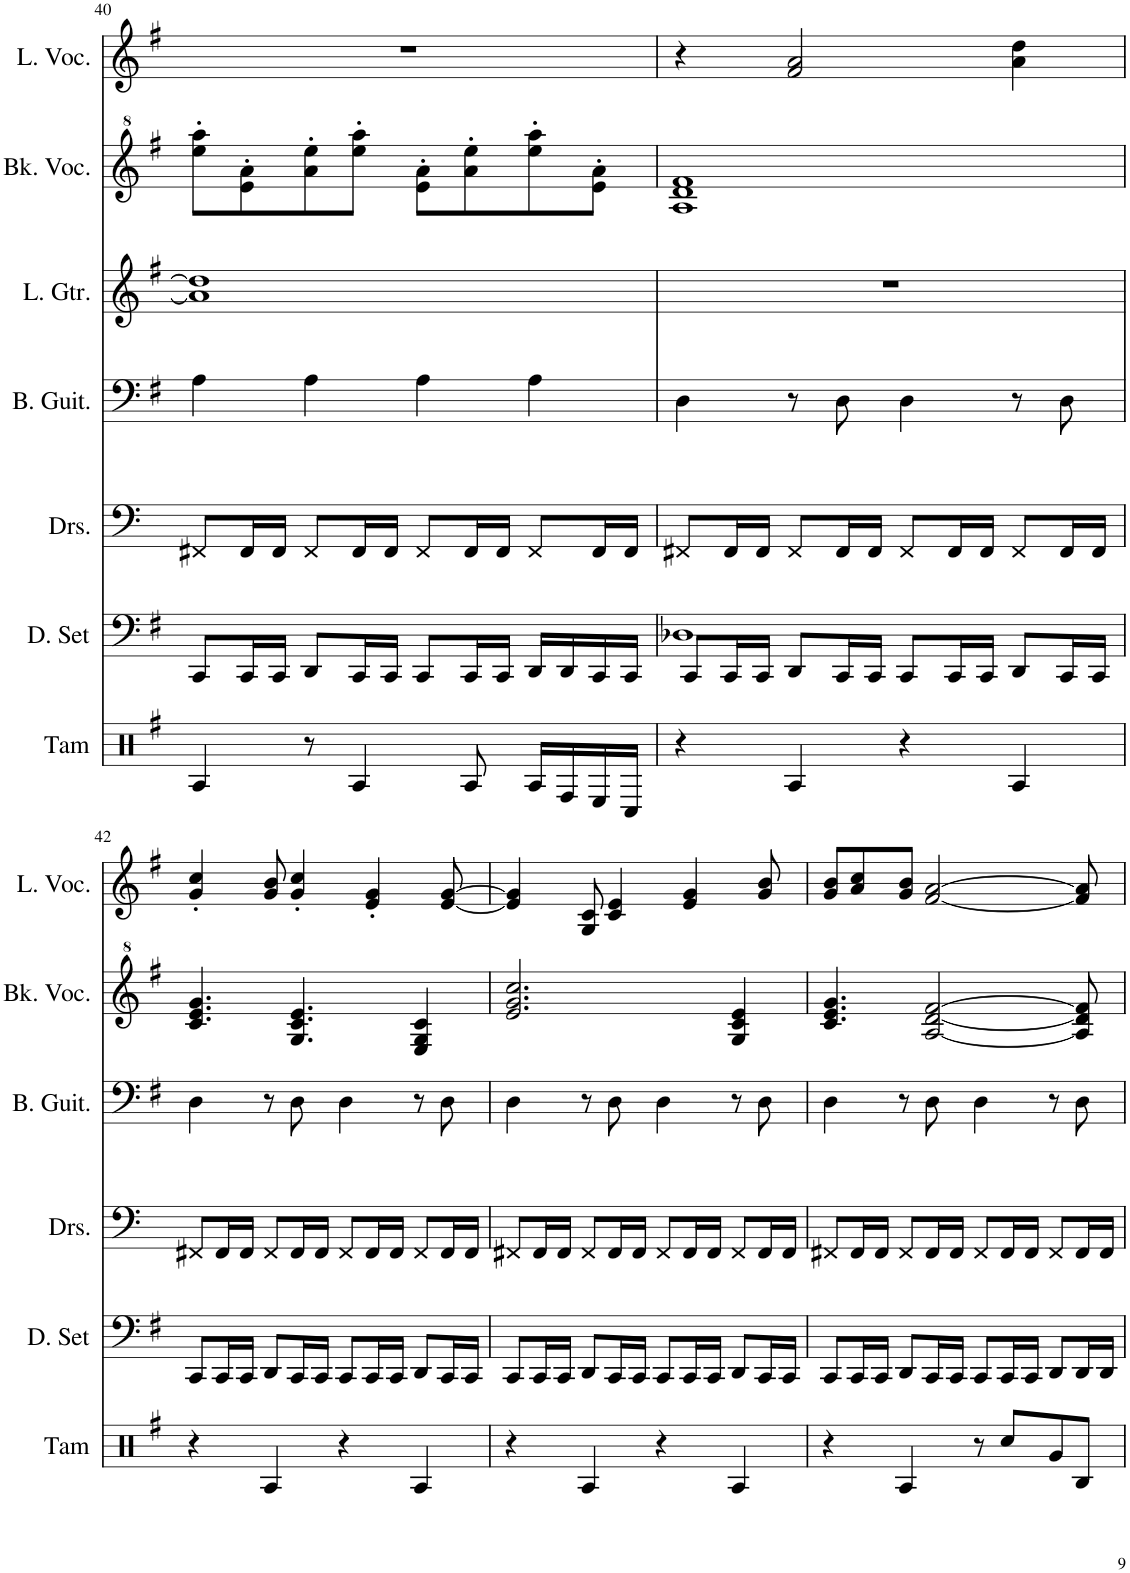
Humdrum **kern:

**kern	**kern	**kern	**kern	**kern	**kern	**kern
*part7	*part6	*part5	*part4	*part3	*part2	*part1
*staff7	*staff6	*staff5	*staff4	*staff3	*staff2	*staff1
*I"タムタム	*I"ドラムセット	*I"Drumset	*I"Bass Guitar	*I"Lead Guitar	*I"Backing Vocals	*I"Lead Vocals
*	*	*I'Drs.	*I'B. Guit.	*I'L. Gtr.	*I'Bk. Voc.	*I'L. Voc.
!!LO:PB:g=z
*clefX	*clefF4	*clefF4	*clefF4	*clefG2	*clefG^2	*clefG2
*	*	*	*Trd7c12	*Trd4c7	*	*
*k[f#]	*k[f#]	*k[]	*k[f#]	*k[f#]	*k[f#]	*k[f#]
*M4/4	*M4/4	*M4/4	*M4/4	*M4/4	*M4/4	*M4/4
=40	=40	=40	=40	=40	=40	=40
4A/	8CC/L	8FF#X/L	4A\	1a] 1dd]	8eee\' 8aaa\'L	1r
.	16CC/L	16FF#/L	.	.	8ee\' 8aa\'	.
.	16CC/JJ	16FF#/JJ	.	.	.	.
8r	8DD/L	8FF#/L	4A\	.	8aa\' 8eee\'	.
4A/	16CC/L	16FF#/L	.	.	8eee\' 8aaa\'J	.
.	16CC/JJ	16FF#/JJ	.	.	.	.
.	8CC/L	8FF#/L	4A\	.	8ee\' 8aa\'L	.
8A/	16CC/L	16FF#/L	.	.	8aa\' 8eee\'	.
.	16CC/JJ	16FF#/JJ	.	.	.	.
16A/LL	16DD/LL	8FF#/L	4A\	.	8eee\' 8aaa\'	.
16Fn/	16DD/	.	.	.	.	.
16E/	16CC/	16FF#/L	.	.	8ee\' 8aa\'J	.
16C/JJ	16CC/JJ	16FF#/JJ	.	.	.	.
=41	=41	=41	=41	=41	=41	=41
*	*^	*	*	*	*	*
4r	8CC/L	1D-X	8FF#X/L	4D\	1r	1a 1dd 1ff#	4r
.	16CC/L	.	16FF#/L	.	.	.	.
.	16CC/JJ	.	16FF#/JJ	.	.	.	.
4A/	8DD/L	.	8FF#/L	8r	.	.	2f#/ 2a/
.	16CC/L	.	16FF#/L	8D\	.	.	.
.	16CC/JJ	.	16FF#/JJ	.	.	.	.
4r	8CC/L	.	8FF#/L	4D\	.	.	.
.	16CC/L	.	16FF#/L	.	.	.	.
.	16CC/JJ	.	16FF#/JJ	.	.	.	.
4A/	8DD/L	.	8FF#/L	8r	.	.	4a\ 4dd\
.	16CC/L	.	16FF#/L	8D\	.	.	.
.	16CC/JJ	.	16FF#/JJ	.	.	.	.
*	*v	*v	*	*	*	*	*
!!LO:LB:g=z
=42	=42	=42	=42	=42	=42	=42
4r	8CC/L	8FF#X/L	4D\	1r	4.cc/ 4.ee/ 4.gg/	4g/' 4cc/'
.	16CC/L	16FF#/L	.	.	.	.
.	16CC/JJ	16FF#/JJ	.	.	.	.
4A/	8DD/L	8FF#/L	8r	.	.	8g/ 8b/
.	16CC/L	16FF#/L	8D\	.	4.g/ 4.cc/ 4.ee/	4g/' 4cc/'
.	16CC/JJ	16FF#/JJ	.	.	.	.
4r	8CC/L	8FF#/L	4D\	.	.	.
.	16CC/L	16FF#/L	.	.	.	4e/' 4g/'
.	16CC/JJ	16FF#/JJ	.	.	.	.
4A/	8DD/L	8FF#/L	8r	.	4e/ 4g/ 4cc/	.
.	16CC/L	16FF#/L	8D\	.	.	[8e/ [8g/
.	16CC/JJ	16FF#/JJ	.	.	.	.
=43	=43	=43	=43	=43	=43	=43
4r	8CC/L	8FF#X/L	4D\	1r	2.ee/ 2.gg/ 2.ccc/	4e/] 4g/]
.	16CC/L	16FF#/L	.	.	.	.
.	16CC/JJ	16FF#/JJ	.	.	.	.
4A/	8DD/L	8FF#/L	8r	.	.	8G/ 8c/
.	16CC/L	16FF#/L	8D\	.	.	4c/ 4e/
.	16CC/JJ	16FF#/JJ	.	.	.	.
4r	8CC/L	8FF#/L	4D\	.	.	.
.	16CC/L	16FF#/L	.	.	.	4e/ 4g/
.	16CC/JJ	16FF#/JJ	.	.	.	.
4A/	8DD/L	8FF#/L	8r	.	4g/ 4cc/ 4ee/	.
.	16CC/L	16FF#/L	8D\	.	.	8g/ 8b/
.	16CC/JJ	16FF#/JJ	.	.	.	.
=44	=44	=44	=44	=44	=44	=44
4r	8CC/L	8FF#X/L	4D\	1r	4.cc/ 4.ee/ 4.gg/	8g/ 8b/L
.	16CC/L	16FF#/L	.	.	.	8a/ 8cc/
.	16CC/JJ	16FF#/JJ	.	.	.	.
4A/	8DD/L	8FF#/L	8r	.	.	8g/ 8b/J
.	16CC/L	16FF#/L	8D\	.	[2a/ [2dd/ [2ff#/	[2f#/ [2a/
.	16CC/JJ	16FF#/JJ	.	.	.	.
8r	8CC/L	8FF#/L	4D\	.	.	.
8cc/L	16CC/L	16FF#/L	.	.	.	.
.	16CC/JJ	16FF#/JJ	.	.	.	.
8g/	8DD/L	8FF#/L	8r	.	.	.
8B/J	16DD/L	16FF#/L	8D\	.	8a/] 8dd/] 8ff#/]	8f#/] 8a/]
.	16DD/JJ	16FF#/JJ	.	.	.	.
=	=	=	=	=	=	=
*-	*-	*-	*-	*-	*-	*-
